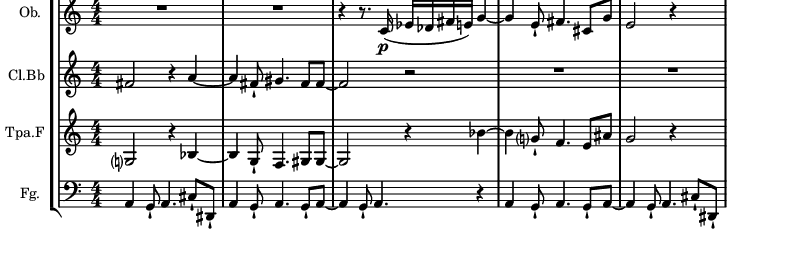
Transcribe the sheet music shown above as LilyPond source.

\version "2.11.64"

\include "../config/lib.ly"

#(set-global-staff-size 12.5)

global = {
  \override Staff.HorizontalBracket #'color = #blue
  \override Staff.VerticalAxisGroup #'minimum-Y-extent = #'(-7 . 3)
  \time 4/4
  \set Score.currentBarNumber = #167
  \bar ""
  \bracketUp
  \override Staff.TimeSignature #'style = #'()
  \set Score.markFormatter = #format-mark-box-letters
  \override Score.MetronomeMark #'padding = #6
  s1*4/4*5
}

oboe = {
  \relative c' {
    R1*2
    %% preparação com retrogradação de #s(5 3 4 1 2 0)
    \override TextScript #'color = #red
    \override TextScript #'extra-offset = #'( 0 . 1 )
    r4 r8. c16\p(^\startGroup^\markup{\italic{motivo #(ly:export (ly:wide-char->utf-8 #x3B3))}} ees des fis e) g4~
    g\stopGroup e8\st fis4. cis8 g'
    e2 r4 s
  }
}

clarinete = {
  \relative c' {
    e2 r4 g4~
    g e8\st fis4. e8 e~
    e2 r2
    R1*2
  }
}

trompa = {
  \relative c {
    c?2 r4 ees4~
    ees c8\st bes4. cis8 cis~
    cis2 r4 ees'4~
    %% junto com oboé
    ees c?8\st bes4. a8 dis
    c2 r4 s
  }
}

fagote = {
  \clef bass
  \relative c {
    a4 g8\st a4. cis8\st dis,\st
    a'4 g8\st a4. g8\st a~
    a4 g8\st a4. r4

    a4 g8\st a4. g8\st a~
    a4 g8\st a4. cis8\st dis,\st
  }
}

\score {
  \new StaffGroup <<
    \new Staff <<
      \set Staff.instrumentName = \markup {\hcenter-in #5 "Ob. "}
      \global
      \oboe
    >>
    \new Staff <<
      \set Staff.instrumentName = \markup {\hcenter-in #5 "Cl.Bb "}
      \global
      \transposition bes
      \transpose c d {
        \clarinete
      }
    >>
    \new Staff <<
      \set Staff.instrumentName = \markup {\hcenter-in #5 "Tpa.F "}
      \global
      \transposition f
      \transpose c g {
        \trompa
      }
    >>
    \new Staff <<
      \set Staff.instrumentName = \markup {\hcenter-in #5 "Fg. "}
      \global
      \fagote
    >>
  >>
  \layout {
    \context {
      \Staff \consists "Horizontal_bracket_engraver"
    }
  }
}
\paper {
  paper-width = 13.3\cm
  paper-height = 5.5\cm
  top-margin = -.6\cm
  left-margin = 1\cm
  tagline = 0
  indent = #0
}
